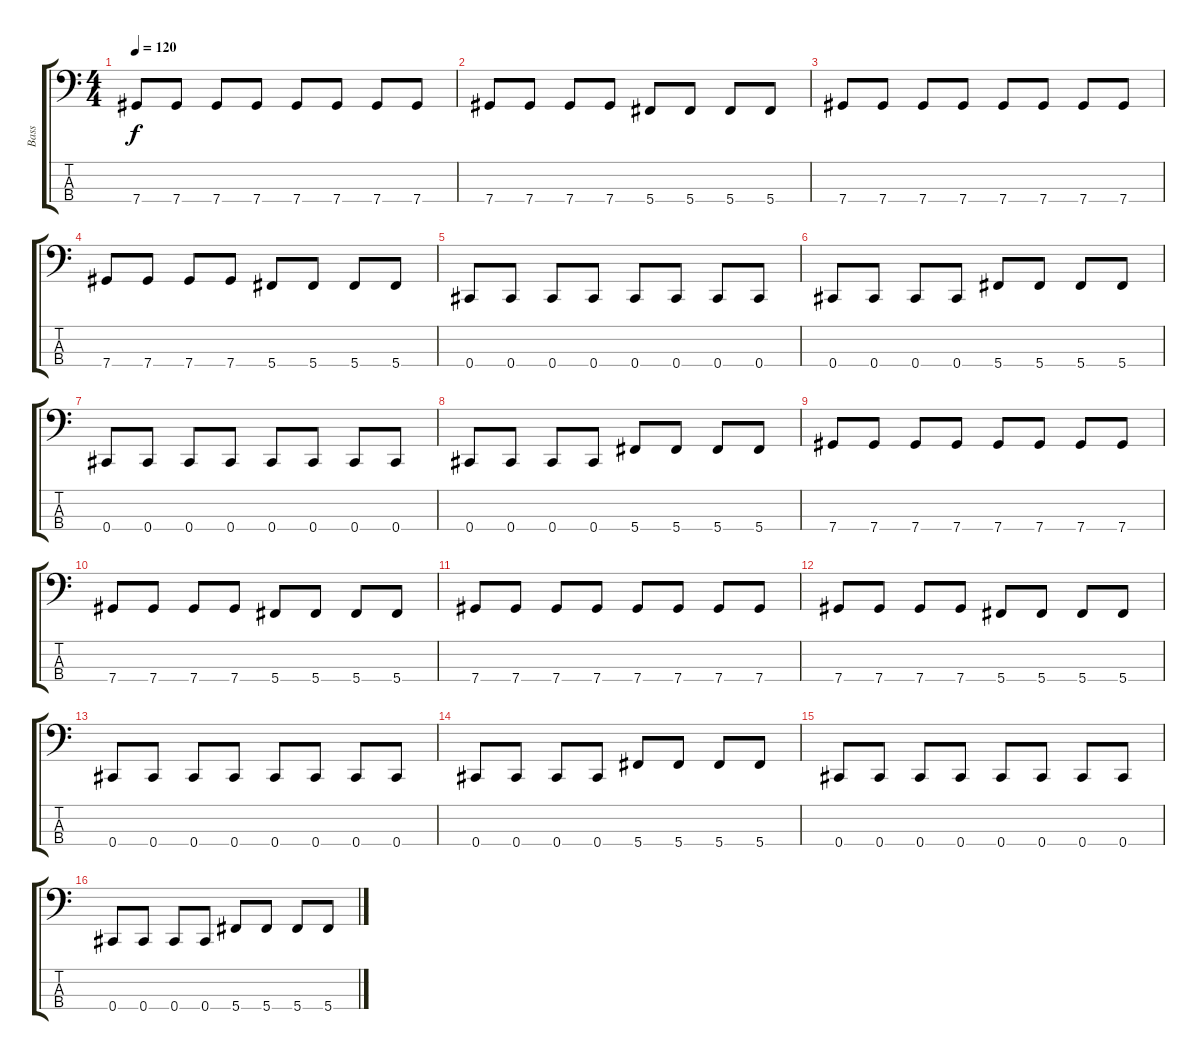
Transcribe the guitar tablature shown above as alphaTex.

\track ("Bass" "Bass") {instrument electricbassfinger}
\staff {score tabs}
\tuning (Gb2 Db2 Ab1 Db1) {hide}
\ts (4 4)
\tempo 120
\clef f4
\ks c
7.4.8{dy f} 7.4.8 7.4.8 7.4.8 7.4.8 7.4.8 7.4.8 7.4.8 |
7.4.8 7.4.8 7.4.8 7.4.8 5.4.8 5.4.8 5.4.8 5.4.8 |
7.4.8 7.4.8 7.4.8 7.4.8 7.4.8 7.4.8 7.4.8 7.4.8 |
7.4.8 7.4.8 7.4.8 7.4.8 5.4.8 5.4.8 5.4.8 5.4.8 |
0.4.8 0.4.8 0.4.8 0.4.8 0.4.8 0.4.8 0.4.8 0.4.8 |
0.4.8 0.4.8 0.4.8 0.4.8 5.4.8 5.4.8 5.4.8 5.4.8 |
0.4.8 0.4.8 0.4.8 0.4.8 0.4.8 0.4.8 0.4.8 0.4.8 |
0.4.8 0.4.8 0.4.8 0.4.8 5.4.8 5.4.8 5.4.8 5.4.8 |
7.4.8 7.4.8 7.4.8 7.4.8 7.4.8 7.4.8 7.4.8 7.4.8 |
7.4.8 7.4.8 7.4.8 7.4.8 5.4.8 5.4.8 5.4.8 5.4.8 |
7.4.8 7.4.8 7.4.8 7.4.8 7.4.8 7.4.8 7.4.8 7.4.8 |
7.4.8 7.4.8 7.4.8 7.4.8 5.4.8 5.4.8 5.4.8 5.4.8 |
0.4.8 0.4.8 0.4.8 0.4.8 0.4.8 0.4.8 0.4.8 0.4.8 |
0.4.8 0.4.8 0.4.8 0.4.8 5.4.8 5.4.8 5.4.8 5.4.8 |
0.4.8 0.4.8 0.4.8 0.4.8 0.4.8 0.4.8 0.4.8 0.4.8 |
0.4.8 0.4.8 0.4.8 0.4.8 5.4.8 5.4.8 5.4.8 5.4.8
